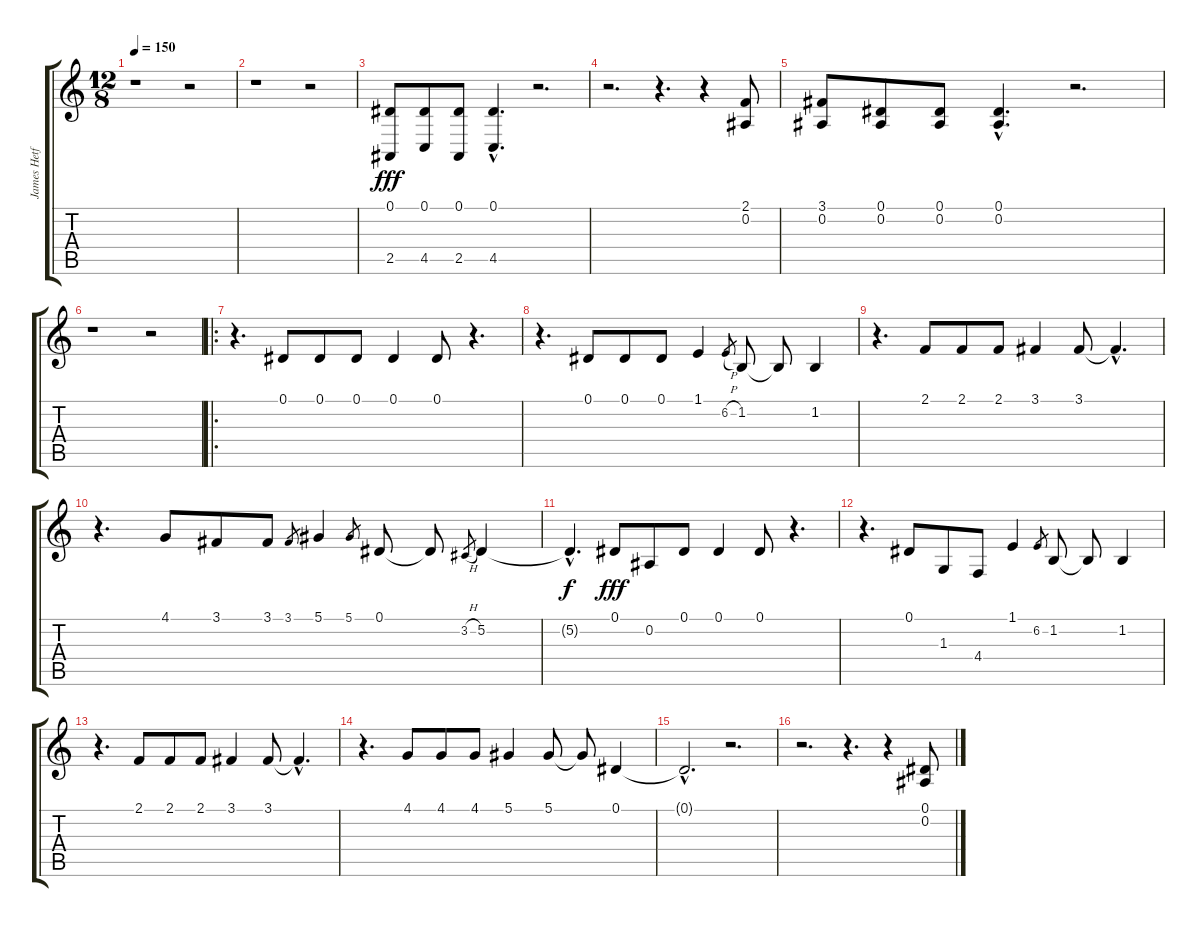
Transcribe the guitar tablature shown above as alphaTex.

\track ("James Hetfield (Vocals) And Jason Newste" "James Hetf") {instrument cello}
\staff {score tabs}
\tuning (Eb4 Bb3 Gb3 Db3 Ab2 Eb2) {hide}
\ts (12 8)
\tempo 150
\clef g2
\ks c
r.1{dy fff} r.2 |
r.1 r.2 |
(0.1 2.5).8 (0.1 4.5).8 (0.1 2.5).8 (0.1{hac} 4.5{hac}).4{d} r.2{d} |
r.2{d} r.4{d} r.4 (2.1 0.2).8 |
(3.1 0.2).8 (0.1 0.2).8 (0.1 0.2).8 (0.1{hac} 0.2{hac}).4{d} r.2{d} |
r.1 r.2 |
\ro
r.4{d} 0.1.8 0.1.8 0.1.8 0.1.4 0.1.8 r.4{d} |
r.4{d} 0.1.8 0.1.8 0.1.8 1.1.4 6.2{h}.8{gr} 1.2.8 1.2{t}.8 1.2.4 |
r.4{d} 2.1.8 2.1.8 2.1.8 3.1.4 3.1.8 3.1{hac t}.4{d} |
r.4{d} 4.1.8 3.1.8 3.1.8 3.1.8{gr} 5.1.4 5.1.8{gr} 0.1.8 0.1{t}.8 3.2{h}.8{gr} 5.2.4 |
5.2{hac t}.4{d dy f} 0.1.8{dy fff} 0.2.8 0.1.8 0.1.4 0.1.8 r.4{d} |
r.4{d} 0.1.8 1.3.8 4.4.8 1.1.4 6.2.8{gr} 1.2.8 1.2{t}.8 1.2.4 |
r.4{d} 2.1.8 2.1.8 2.1.8 3.1.4 3.1.8 3.1{hac t}.4{d} |
r.4{d} 4.1.8 4.1.8 4.1.8 5.1.4 5.1.8 5.1{t}.8 0.1.4 |
0.1{hac t}.2{d} r.2{d} |
r.2{d} r.4{d} r.4 (0.1 0.2).8
